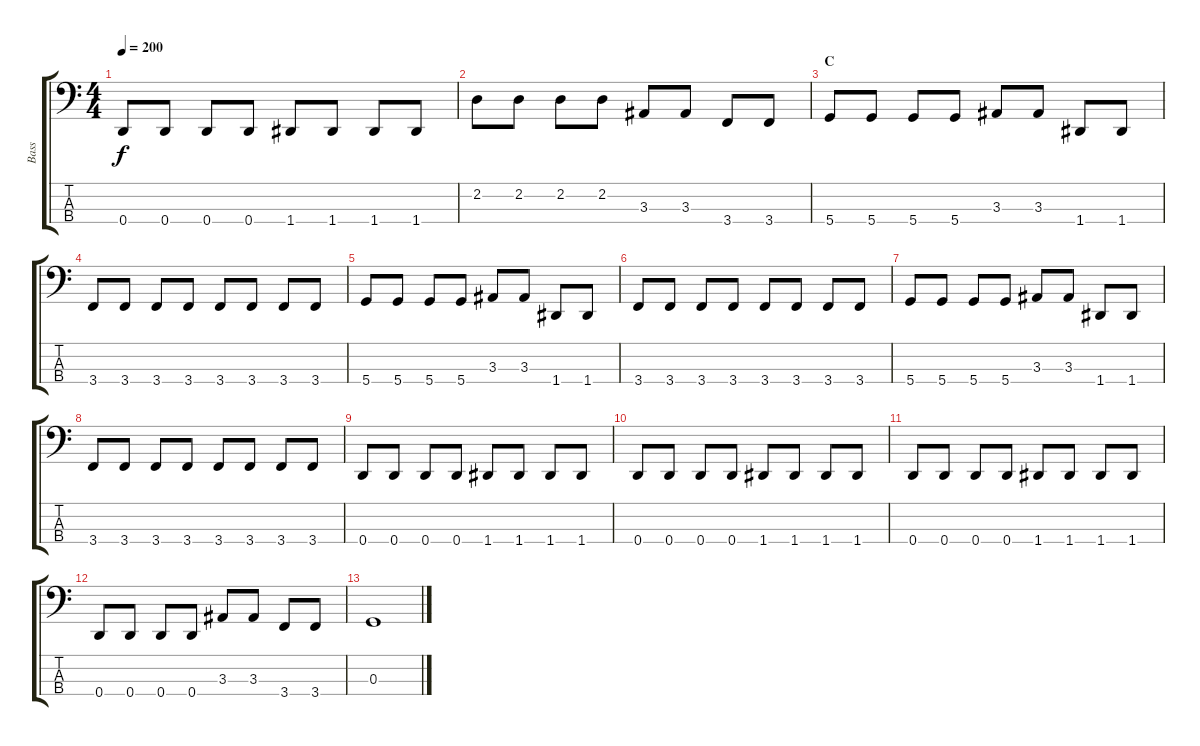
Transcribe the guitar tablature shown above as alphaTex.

\track ("Bass" "Bass") {instrument electricbassfinger}
\staff {score tabs}
\tuning (F2 C2 G1 D1) {hide}
\ts (4 4)
\tempo 200
\clef f4
\ks c
0.4.8{dy f} 0.4.8 0.4.8 0.4.8 1.4.8 1.4.8 1.4.8 1.4.8 |
2.2.8 2.2.8 2.2.8 2.2.8 3.3.8 3.3.8 3.4.8 3.4.8 |
\section ("" "C")
5.4.8 5.4.8 5.4.8 5.4.8 3.3.8 3.3.8 1.4.8 1.4.8 |
3.4.8 3.4.8 3.4.8 3.4.8 3.4.8 3.4.8 3.4.8 3.4.8 |
5.4.8 5.4.8 5.4.8 5.4.8 3.3.8 3.3.8 1.4.8 1.4.8 |
3.4.8 3.4.8 3.4.8 3.4.8 3.4.8 3.4.8 3.4.8 3.4.8 |
5.4.8 5.4.8 5.4.8 5.4.8 3.3.8 3.3.8 1.4.8 1.4.8 |
3.4.8 3.4.8 3.4.8 3.4.8 3.4.8 3.4.8 3.4.8 3.4.8 |
0.4.8 0.4.8 0.4.8 0.4.8 1.4.8 1.4.8 1.4.8 1.4.8 |
0.4.8 0.4.8 0.4.8 0.4.8 1.4.8 1.4.8 1.4.8 1.4.8 |
0.4.8 0.4.8 0.4.8 0.4.8 1.4.8 1.4.8 1.4.8 1.4.8 |
0.4.8 0.4.8 0.4.8 0.4.8 3.3.8 3.3.8 3.4.8 3.4.8 |
0.3.1
